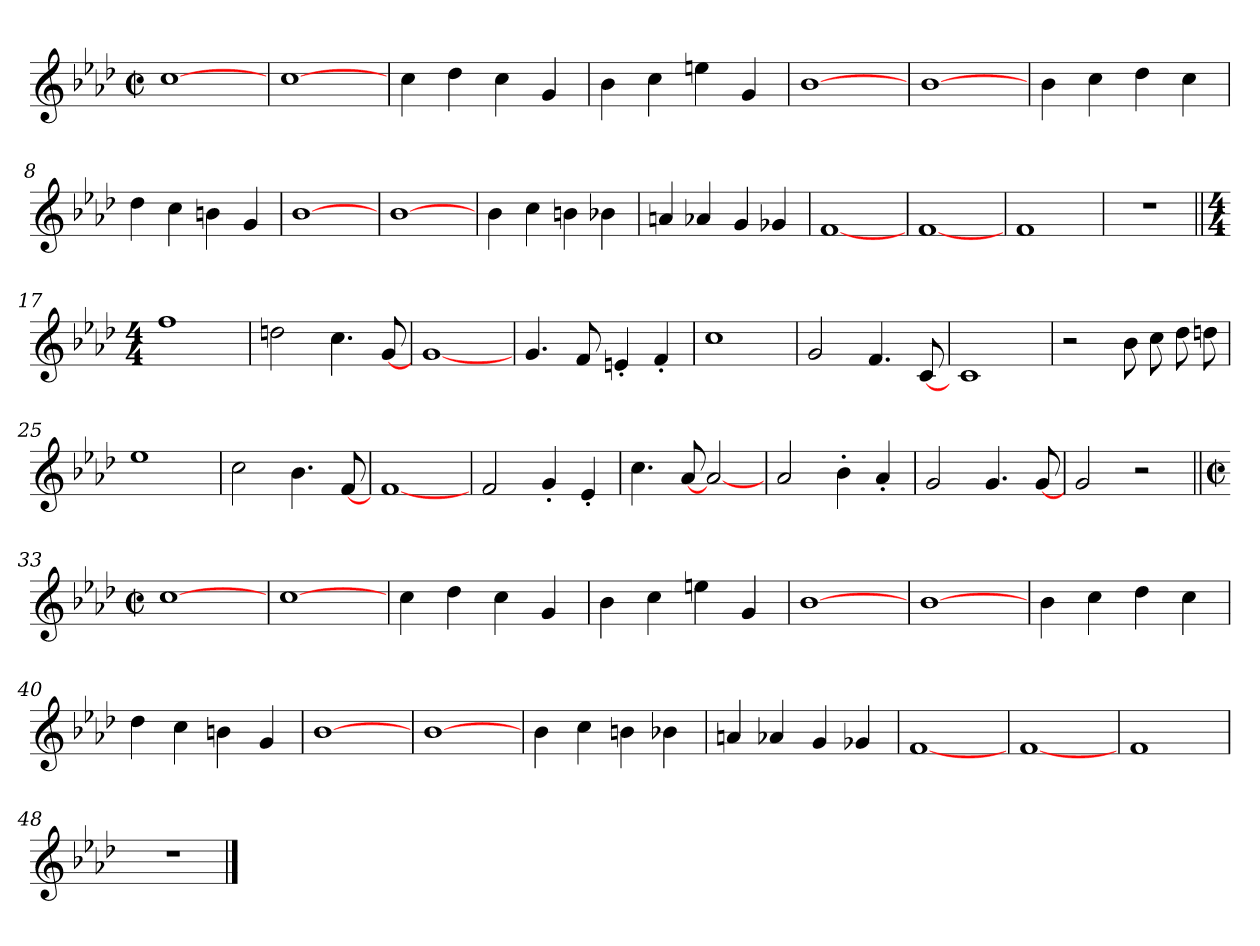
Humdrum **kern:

**kern
*part1
*staff1
*clefG2
*k[b-e-a-d-]
*f:
*M2/2
*met(c|)
=1
[1cc
=2
[1cc
=3
4cc
4dd-
4cc
4g
=4
4b-
4cc
4ee
4g
!!LO:LB:g=z
=5
[1b-
=6
[1b-
=7
4b-
4cc
4dd-
4cc
=8
4dd-
4cc
4b
4g
!!LO:LB:g=z
=9
[1b-
=10
[1b-
=11
4b-
4cc
4b
4b-
=12
4a
4a-
4g
4g-
!!LO:LB:g=z
=13
[1f
=14
[1f
=15
1f
=16
1r
!!LO:LB:g=z
=17||
*M4/4
1ff
=18
2dd
4.cc
[8g
=19
[1g
=20
4.g
8f
4e'
4f'
!!LO:LB:g=z
=21
1cc
=22
2g
4.f
[8c
=23
1c
=24
2r
8b-L
8cc
8dd-
8dd
!!LO:LB:g=z
=25
1ee-
=26
2cc
4.b-
[8f
=27
[1f
=28
2f
4g'
4e-'
!!LO:LB:g=z
=29
4.cc
[8a-
[2a-
=30
2a-
4b-'
4a-'
=31
2g
4.g
[8g
=32
2g
2r
!!LO:LB:g=z
=33||
*M2/2
*met(c|)
[1cc
=34
[1cc
=35
4cc
4dd-
4cc
4g
=36
4b-
4cc
4ee
4g
!!LO:LB:g=z
=37
[1b-
=38
[1b-
=39
4b-
4cc
4dd-
4cc
=40
4dd-
4cc
4b
4g
!!LO:LB:g=z
=41
[1b-
=42
[1b-
=43
4b-
4cc
4b
4b-
=44
4a
4a-
4g
4g-
!!LO:LB:g=z
=45
[1f
=46
[1f
=47
1f
=48
1r
==
*-
